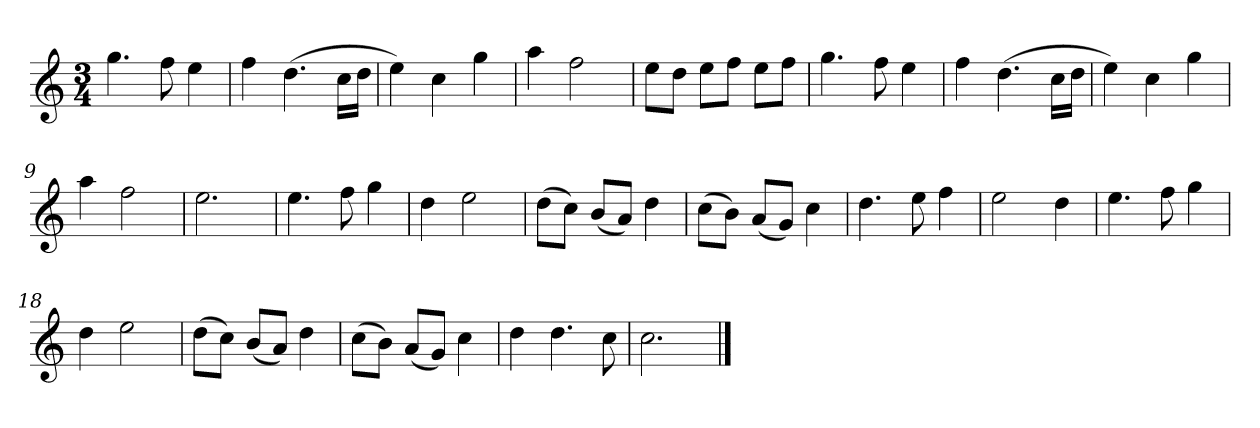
**kern
*part1
*staff1
*k[]
*M3/4
*MM120
=1
4.gg
8ff
4ee
=2
4ff
(4.dd
16ccLL
16ddJJ
=3
4ee)
4cc
4gg
=4
4aa
2ff
=5
8eeL
8ddJ
8eeL
8ffJ
8eeL
8ffJ
=6
4.gg
8ff
4ee
=7
4ff
(4.dd
16ccLL
16ddJJ
=8
4ee)
4cc
4gg
=9
4aa
2ff
=10
2.ee
=11
4.ee
8ff
4gg
=12
4dd
2ee
=13
(8ddL
8ccJ)
(8bL
8aJ)
4dd
=14
(8ccL
8bJ)
(8aL
8gJ)
4cc
=15
4.dd
8ee
4ff
=16
2ee
4dd
=17
4.ee
8ff
4gg
=18
4dd
2ee
=19
(8ddL
8ccJ)
(8bL
8aJ)
4dd
=20
(8ccL
8bJ)
(8aL
8gJ)
4cc
=21
4dd
4.dd
8cc
=22
2.cc
==
*-
